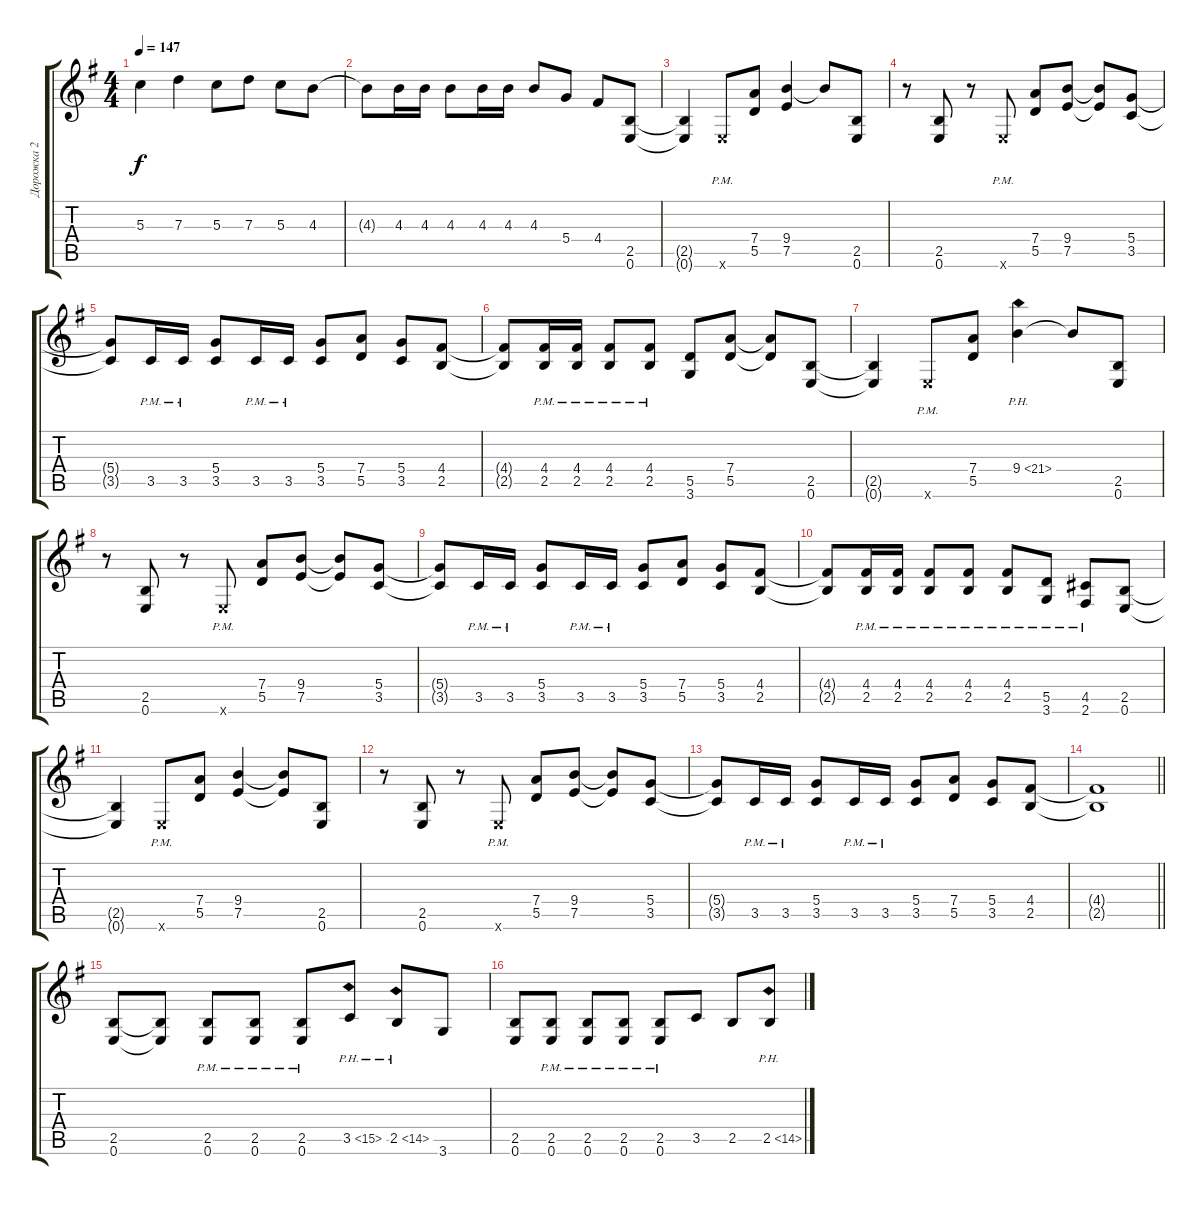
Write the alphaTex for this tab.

\track ("Дорожка 2" "Дорожка 2") {instrument distortionguitar}
\staff {score tabs}
\tuning (E4 B3 G3 D3 A2 E2) {hide}
\ts (4 4)
\tempo 147
\clef g2
\ks eminor
5.3{t}.4{dy f} 7.3.4 5.3.8 7.3.8 5.3.8 4.3.8 |
4.3{t}.8 4.3.16 4.3.16 4.3.8 4.3.16 4.3.16 4.3.8 5.4.8 4.4.8 (2.5 0.6).8 |
(2.5{t} 0.6{t}).4 0.6{pm x}.8 (7.4 5.5).8 (9.4 7.5).4 9.4{t}.8 (2.5 0.6).8 |
r.8 (2.5 0.6).8 r.8 0.6{pm x}.8 (7.4 5.5).8 (9.4 7.5).8 (9.4{t} 7.5{t}).8 (5.4 3.5).8 |
(5.4{t} 3.5{t}).8 3.5{pm}.16 3.5{pm}.16 (5.4 3.5).8 3.5{pm}.16 3.5{pm}.16 (5.4 3.5).8 (7.4 5.5).8 (5.4 3.5).8 (4.4 2.5).8 |
(4.4{t} 2.5{t}).8 (4.4{pm} 2.5{pm}).16 (4.4{pm} 2.5{pm}).16 (4.4{pm} 2.5{pm}).8 (4.4{pm} 2.5{pm}).8 (5.5 3.6).8 (7.4 5.5).8 (7.4{t} 5.5{t}).8 (2.5 0.6).8 |
(2.5{t} 0.6{t}).4 0.6{pm x}.8 (7.4 5.5).8 9.4{ph 12}.4 9.4{t}.8 (2.5 0.6).8 |
r.8 (2.5 0.6).8 r.8 0.6{pm x}.8 (7.4 5.5).8 (9.4 7.5).8 (9.4{t} 7.5{t}).8 (5.4 3.5).8 |
(5.4{t} 3.5{t}).8 3.5{pm}.16 3.5{pm}.16 (5.4 3.5).8 3.5{pm}.16 3.5{pm}.16 (5.4 3.5).8 (7.4 5.5).8 (5.4 3.5).8 (4.4 2.5).8 |
(4.4{t} 2.5{t}).8 (4.4{pm} 2.5{pm}).16 (4.4{pm} 2.5{pm}).16 (4.4{pm} 2.5{pm}).8 (4.4{pm} 2.5{pm}).8 (4.4{pm} 2.5{pm}).8 (5.5{pm} 3.6{pm}).8 (4.5{pm} 2.6{pm}).8 (2.5 0.6).8 |
(2.5{t} 0.6{t}).4 0.6{pm x}.8 (7.4 5.5).8 (9.4 7.5).4 (9.4{t} 7.5{t}).8 (2.5 0.6).8 |
r.8 (2.5 0.6).8 r.8 0.6{pm x}.8 (7.4 5.5).8 (9.4 7.5).8 (9.4{t} 7.5{t}).8 (5.4 3.5).8 |
(5.4{t} 3.5{t}).8 3.5{pm}.16 3.5{pm}.16 (5.4 3.5).8 3.5{pm}.16 3.5{pm}.16 (5.4 3.5).8 (7.4 5.5).8 (5.4 3.5).8 (4.4 2.5).8 |
\barLineRight lightlight
(4.4{t} 2.5{t}).1 |
(2.5 0.6).8 (2.5{t} 0.6{t}).8 (2.5{pm} 0.6{pm}).8 (2.5{pm} 0.6{pm}).8 (2.5{pm} 0.6{pm}).8 3.5{ph 12}.8 2.5{ph 12}.8 3.6.8 |
(2.5 0.6).8 (2.5{pm} 0.6{pm}).8 (2.5{pm} 0.6{pm}).8 (2.5{pm} 0.6{pm}).8 (2.5{pm} 0.6{pm}).8 3.5.8 2.5.8 2.5{ph 12}.8
